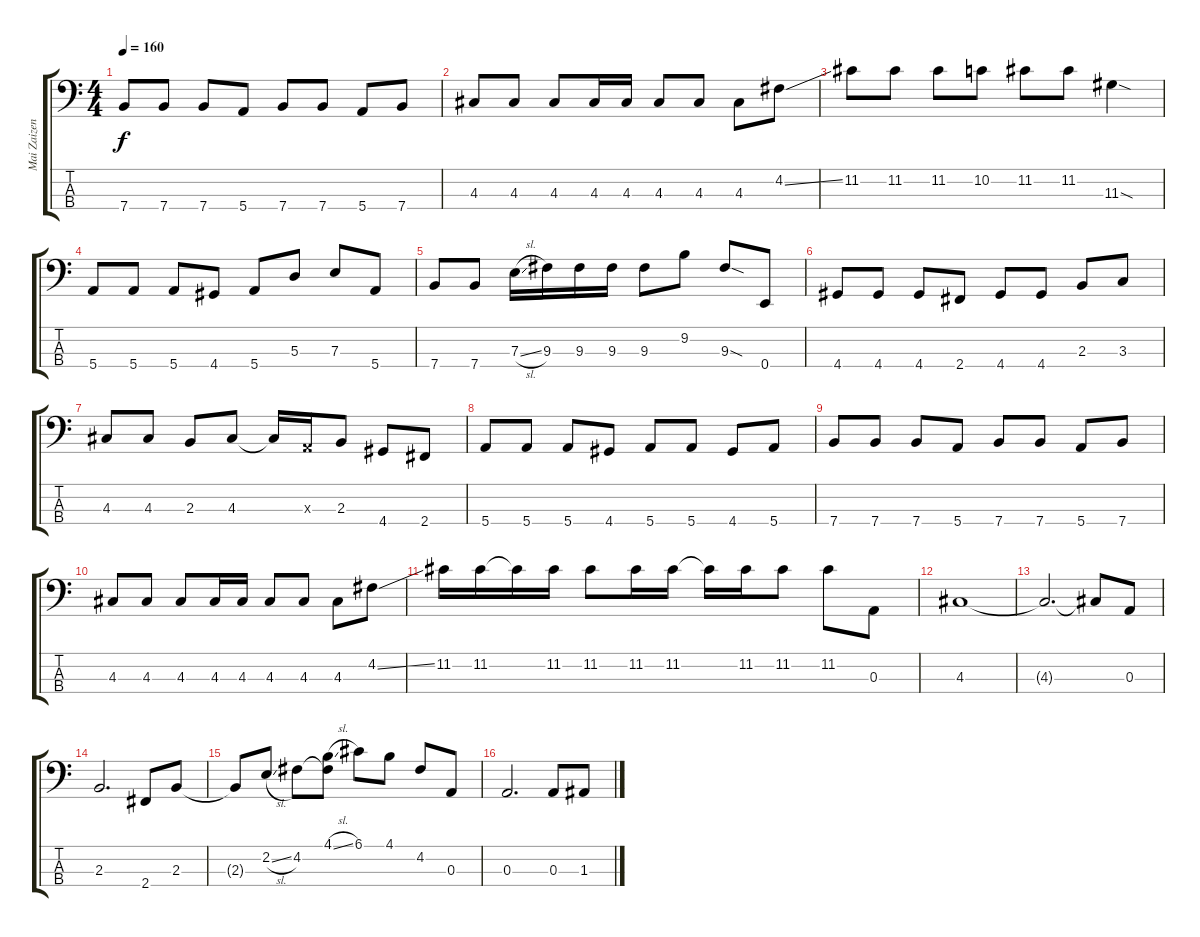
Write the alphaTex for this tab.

\track ("Mai Zaizen (Bass)" "Mai Zaizen") {instrument electricbassfinger}
\staff {score tabs}
\tuning (G2 D2 A1 E1) {hide}
\ts (4 4)
\tempo 160
\clef f4
\ks c
7.4.8{dy f} 7.4.8 7.4.8 5.4.8 7.4.8 7.4.8 5.4.8 7.4.8 |
4.3.8 4.3.8 4.3.8 4.3.16 4.3.16 4.3.8 4.3.8 4.3.8 4.2{ss}.8 |
11.2.8 11.2.8 11.2.8 10.2.8 11.2.8 11.2.8 11.3{sod}.4 |
5.4.8 5.4.8 5.4.8 4.4.8 5.4.8 5.3.8 7.3.8 5.4.8 |
7.4.8 7.4.8 7.3{sl}.16 9.3.16 9.3.16 9.3.16 9.3.8 9.2.8 9.3{sod}.8 0.4.8 |
4.4.8 4.4.8 4.4.8 2.4.8 4.4.8 4.4.8 2.3.8 3.3.8 |
4.3.8 4.3.8 2.3.8 4.3.8 4.3{t}.16 0.3{x}.16 2.3.8 4.4.8 2.4.8 |
5.4.8 5.4.8 5.4.8 4.4.8 5.4.8 5.4.8 4.4.8 5.4.8 |
7.4.8 7.4.8 7.4.8 5.4.8 7.4.8 7.4.8 5.4.8 7.4.8 |
4.3.8 4.3.8 4.3.8 4.3.16 4.3.16 4.3.8 4.3.8 4.3.8 4.2{ss}.8 |
11.2.16 11.2.16 11.2{t}.16 11.2.16 11.2.8 11.2.16 11.2.16 11.2{t}.16 11.2.16 11.2.8 11.2.8 0.3.8 |
4.3.1 |
4.3{t}.2{d} 4.3{t}.8 0.3.8 |
2.3.2{d} 2.4.8 2.3.8 |
2.3{t}.8 2.2{sl}.8 4.2.8 (4.1{sl} 4.2{t}).8 6.1.8 4.1.8 4.2.8 0.3.8 |
0.3.2{d} 0.3.8 1.3.8
